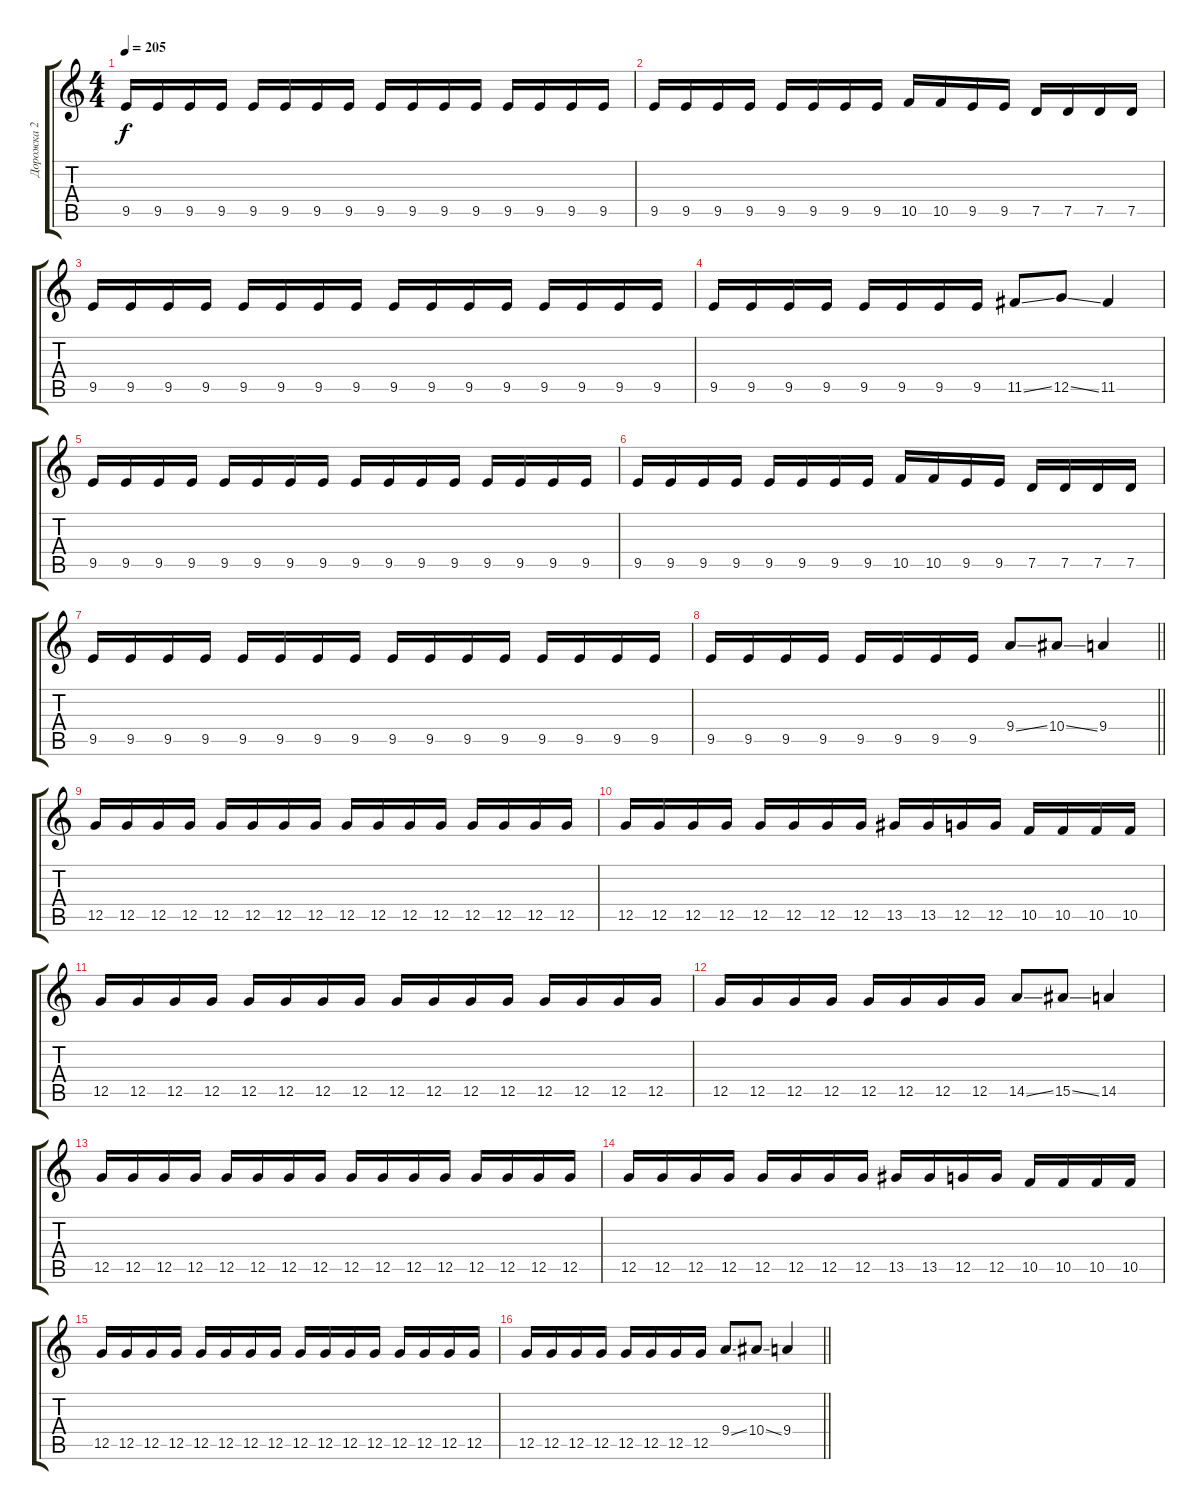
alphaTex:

\track ("Дорожка 2" "Дорожка 2") {instrument distortionguitar}
\staff {score tabs}
\tuning (D4 A3 F3 C3 G2 D2) {hide}
\ts (4 4)
\tempo 205
\clef g2
\ks c
9.5.16{dy f} 9.5.16 9.5.16 9.5.16 9.5.16 9.5.16 9.5.16 9.5.16 9.5.16 9.5.16 9.5.16 9.5.16 9.5.16 9.5.16 9.5.16 9.5.16 |
9.5.16 9.5.16 9.5.16 9.5.16 9.5.16 9.5.16 9.5.16 9.5.16 10.5.16 10.5.16 9.5.16 9.5.16 7.5.16 7.5.16 7.5.16 7.5.16 |
9.5.16 9.5.16 9.5.16 9.5.16 9.5.16 9.5.16 9.5.16 9.5.16 9.5.16 9.5.16 9.5.16 9.5.16 9.5.16 9.5.16 9.5.16 9.5.16 |
9.5.16 9.5.16 9.5.16 9.5.16 9.5.16 9.5.16 9.5.16 9.5.16 11.5{ss}.8 12.5{ss}.8 11.5.4 |
9.5.16 9.5.16 9.5.16 9.5.16 9.5.16 9.5.16 9.5.16 9.5.16 9.5.16 9.5.16 9.5.16 9.5.16 9.5.16 9.5.16 9.5.16 9.5.16 |
9.5.16 9.5.16 9.5.16 9.5.16 9.5.16 9.5.16 9.5.16 9.5.16 10.5.16 10.5.16 9.5.16 9.5.16 7.5.16 7.5.16 7.5.16 7.5.16 |
9.5.16 9.5.16 9.5.16 9.5.16 9.5.16 9.5.16 9.5.16 9.5.16 9.5.16 9.5.16 9.5.16 9.5.16 9.5.16 9.5.16 9.5.16 9.5.16 |
\barLineRight lightlight
9.5.16 9.5.16 9.5.16 9.5.16 9.5.16 9.5.16 9.5.16 9.5.16 9.4{ss}.8 10.4{ss}.8 9.4.4 |
12.5.16 12.5.16 12.5.16 12.5.16 12.5.16 12.5.16 12.5.16 12.5.16 12.5.16 12.5.16 12.5.16 12.5.16 12.5.16 12.5.16 12.5.16 12.5.16 |
12.5.16 12.5.16 12.5.16 12.5.16 12.5.16 12.5.16 12.5.16 12.5.16 13.5.16 13.5.16 12.5.16 12.5.16 10.5.16 10.5.16 10.5.16 10.5.16 |
12.5.16 12.5.16 12.5.16 12.5.16 12.5.16 12.5.16 12.5.16 12.5.16 12.5.16 12.5.16 12.5.16 12.5.16 12.5.16 12.5.16 12.5.16 12.5.16 |
12.5.16 12.5.16 12.5.16 12.5.16 12.5.16 12.5.16 12.5.16 12.5.16 14.5{ss}.8 15.5{ss}.8 14.5.4 |
12.5.16 12.5.16 12.5.16 12.5.16 12.5.16 12.5.16 12.5.16 12.5.16 12.5.16 12.5.16 12.5.16 12.5.16 12.5.16 12.5.16 12.5.16 12.5.16 |
12.5.16 12.5.16 12.5.16 12.5.16 12.5.16 12.5.16 12.5.16 12.5.16 13.5.16 13.5.16 12.5.16 12.5.16 10.5.16 10.5.16 10.5.16 10.5.16 |
12.5.16 12.5.16 12.5.16 12.5.16 12.5.16 12.5.16 12.5.16 12.5.16 12.5.16 12.5.16 12.5.16 12.5.16 12.5.16 12.5.16 12.5.16 12.5.16 |
\barLineRight lightlight
12.5.16 12.5.16 12.5.16 12.5.16 12.5.16 12.5.16 12.5.16 12.5.16 9.4{ss}.8 10.4{ss}.8 9.4.4
